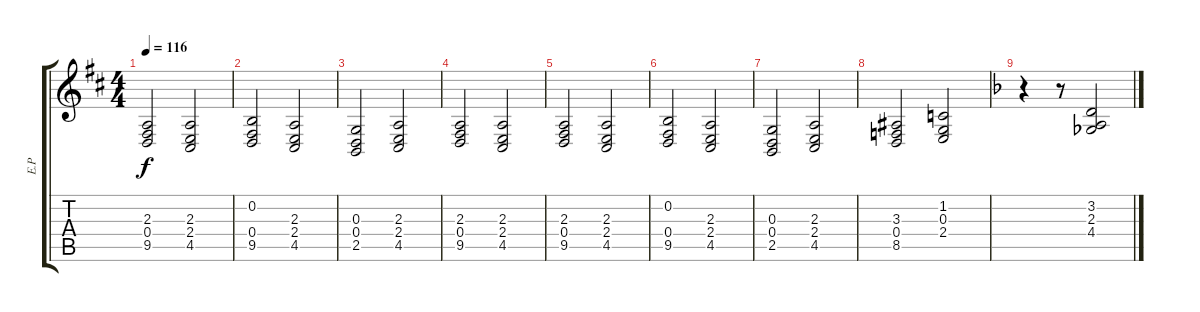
\track ("E.P" "E.P") {instrument electricgrandpiano}
\staff {score tabs}
\tuning (E4 B3 G3 D3 A2 E2) {hide}
\ts (4 4)
\tempo 116
\clef g2
\ks d
(2.3 0.4 9.5).2{dy f} (2.3 2.4 4.5).2 |
(0.2 0.4 9.5).2 (2.3 2.4 4.5).2 |
(0.3 0.4 2.5).2 (2.3 2.4 4.5).2 |
(2.3 0.4 9.5).2 (2.3 2.4 4.5).2 |
(2.3 0.4 9.5).2 (2.3 2.4 4.5).2 |
(0.2 0.4 9.5).2 (2.3 2.4 4.5).2 |
(0.3 0.4 2.5).2 (2.3 2.4 4.5).2 |
(3.3 0.4 8.5).2 (1.2 0.3 2.4).2 |
\ks f
r.4 r.8 (3.2 2.3 4.4).2
